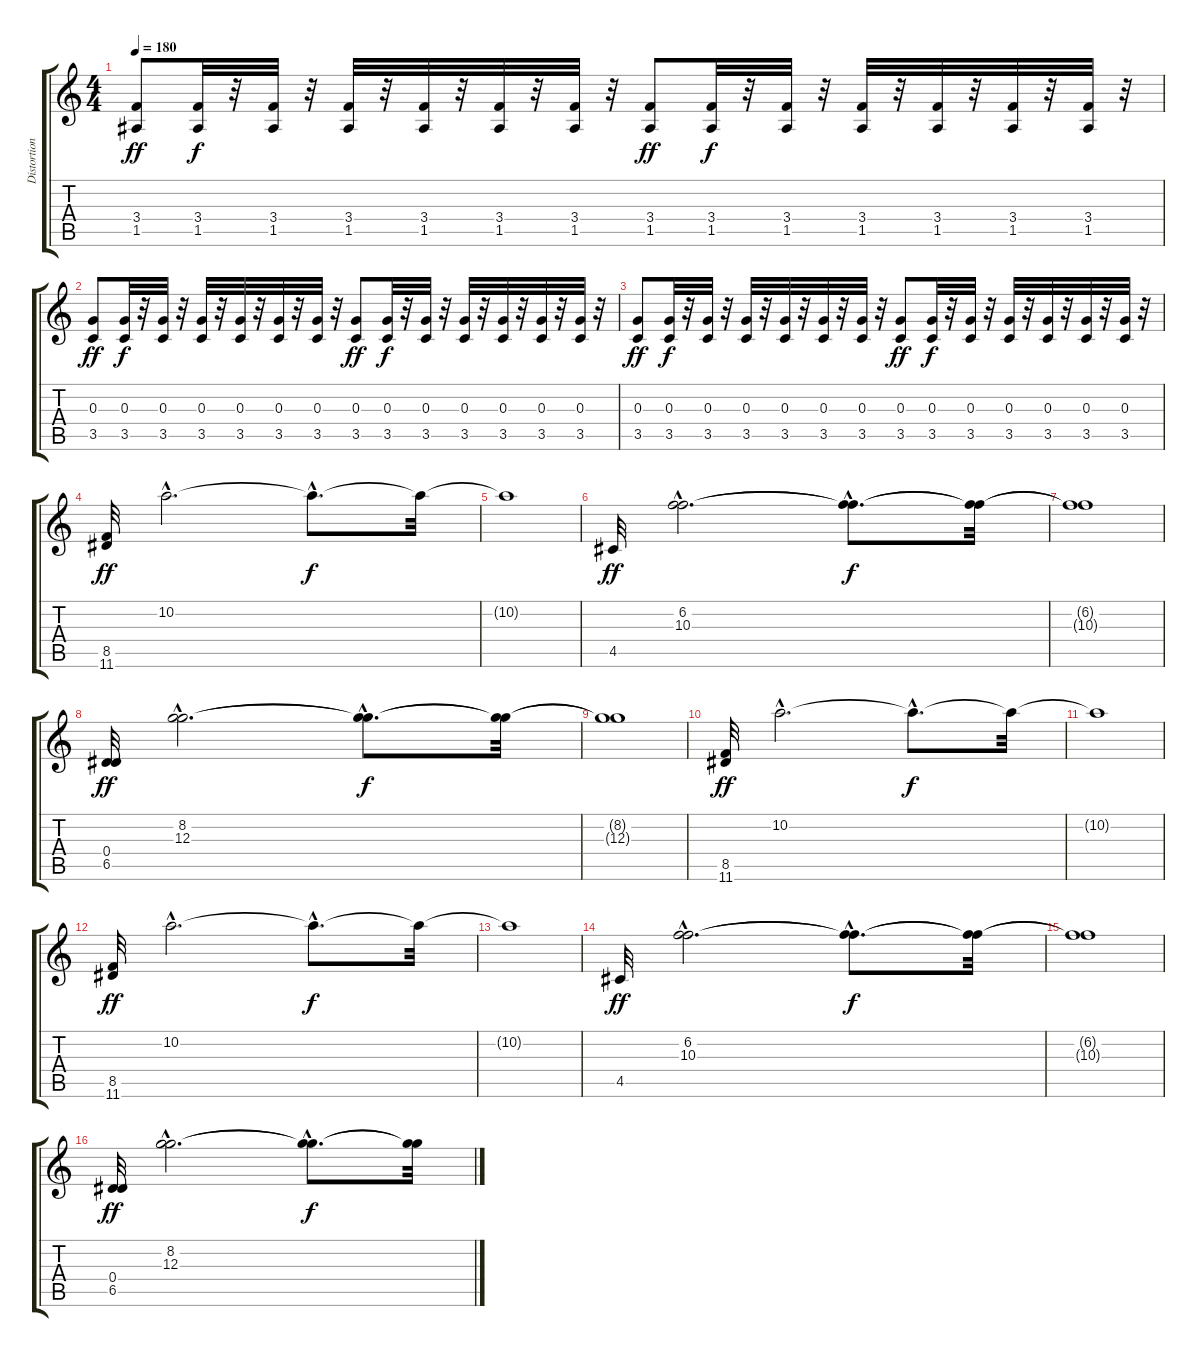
\track ("Distortion Guitar 2" "Distortion") {instrument distortionguitar}
\staff {score tabs}
\tuning (E4 B3 G3 D3 A2 E2) {hide}
\ts (4 4)
\tempo 180
\clef g2
\ks c
(3.4 1.5).8{dy ff} (3.4 1.5).32{dy f} r.32 (3.4 1.5).32 r.32 (3.4 1.5).32 r.32 (3.4 1.5).32 r.32 (3.4 1.5).32 r.32 (3.4 1.5).32 r.32 (3.4 1.5).8{dy ff} (3.4 1.5).32{dy f} r.32 (3.4 1.5).32 r.32 (3.4 1.5).32 r.32 (3.4 1.5).32 r.32 (3.4 1.5).32 r.32 (3.4 1.5).32 r.32 |
(0.3 3.5).8{dy ff} (0.3 3.5).32{dy f} r.32 (0.3 3.5).32 r.32 (0.3 3.5).32 r.32 (0.3 3.5).32 r.32 (0.3 3.5).32 r.32 (0.3 3.5).32 r.32 (0.3 3.5).8{dy ff} (0.3 3.5).32{dy f} r.32 (0.3 3.5).32 r.32 (0.3 3.5).32 r.32 (0.3 3.5).32 r.32 (0.3 3.5).32 r.32 (0.3 3.5).32 r.32 |
(0.3 3.5).8{dy ff} (0.3 3.5).32{dy f} r.32 (0.3 3.5).32 r.32 (0.3 3.5).32 r.32 (0.3 3.5).32 r.32 (0.3 3.5).32 r.32 (0.3 3.5).32 r.32 (0.3 3.5).8{dy ff} (0.3 3.5).32{dy f} r.32 (0.3 3.5).32 r.32 (0.3 3.5).32 r.32 (0.3 3.5).32 r.32 (0.3 3.5).32 r.32 (0.3 3.5).32 r.32 |
(8.5 11.6).32{dy ff} 10.2{hac}.2{d} 10.2{hac t}.8{d dy f} 10.2{t}.32 |
10.2{t}.1 |
4.5.32{dy ff} (6.2{hac} 10.3{hac}).2{d} (6.2{hac t} 10.3{hac t}).8{d dy f} (6.2{t} 10.3{t}).32 |
(6.2{t} 10.3{t}).1 |
(0.4 6.5).32{dy ff} (8.2{hac} 12.3{hac}).2{d} (8.2{hac t} 12.3{hac t}).8{d dy f} (8.2{t} 12.3{t}).32 |
(8.2{t} 12.3{t}).1 |
(8.5 11.6).32{dy ff} 10.2{hac}.2{d} 10.2{hac t}.8{d dy f} 10.2{t}.32 |
10.2{t}.1 |
(8.5 11.6).32{dy ff} 10.2{hac}.2{d} 10.2{hac t}.8{d dy f} 10.2{t}.32 |
10.2{t}.1 |
4.5.32{dy ff} (6.2{hac} 10.3{hac}).2{d} (6.2{hac t} 10.3{hac t}).8{d dy f} (6.2{t} 10.3{t}).32 |
(6.2{t} 10.3{t}).1 |
(0.4 6.5).32{dy ff} (8.2{hac} 12.3{hac}).2{d} (8.2{hac t} 12.3{hac t}).8{d dy f} (8.2{t} 12.3{t}).32
